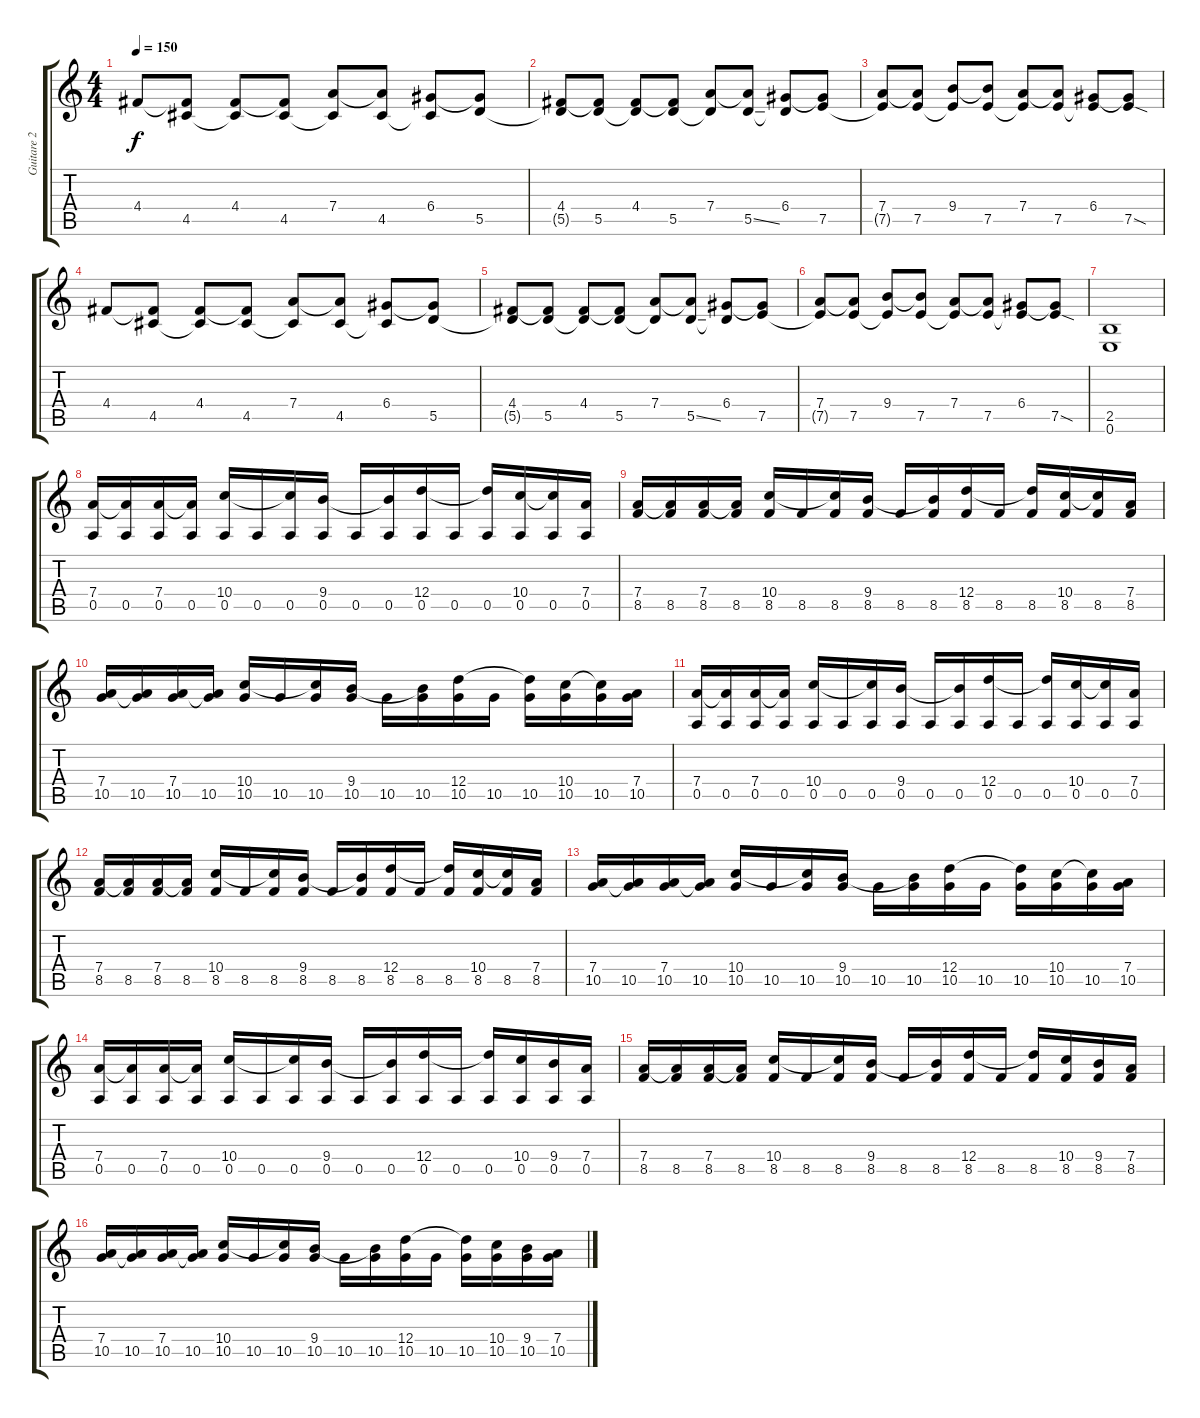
\track ("Guitare 2" "Guitare 2") {instrument acousticguitarsteel}
\staff {score tabs}
\tuning (E4 B3 G3 D3 A2 E2) {hide}
\ts (4 4)
\tempo 150
\clef g2
\ks c
4.4.8{dy f} (4.4{t} 4.5).8 (4.4 4.5{t}).8 (4.4{t} 4.5).8 (7.4 4.5{t}).8 (7.4{t} 4.5).8 (6.4 4.5{t}).8 (6.4{t} 5.5).8 |
(4.4 5.5{t}).8 (4.4{t} 5.5).8 (4.4 5.5{t}).8 (4.4{t} 5.5).8 (7.4 5.5{t}).8 (7.4{t} 5.5{ss}).8 (6.4 5.5{t}).8 (6.4{t} 7.5).8 |
(7.4 7.5{t}).8 (7.4{t} 7.5).8 (9.4 7.5{t}).8 (9.4{t} 7.5).8 (7.4 7.5{t}).8 (7.4{t} 7.5).8 (6.4 7.5{t}).8 (6.4{t} 7.5{sod}).8 |
4.4.8 (4.4{t} 4.5).8 (4.4 4.5{t}).8 (4.4{t} 4.5).8 (7.4 4.5{t}).8 (7.4{t} 4.5).8 (6.4 4.5{t}).8 (6.4{t} 5.5).8 |
(4.4 5.5{t}).8 (4.4{t} 5.5).8 (4.4 5.5{t}).8 (4.4{t} 5.5).8 (7.4 5.5{t}).8 (7.4{t} 5.5{ss}).8 (6.4 5.5{t}).8 (6.4{t} 7.5).8 |
(7.4 7.5{t}).8 (7.4{t} 7.5).8 (9.4 7.5{t}).8 (9.4{t} 7.5).8 (7.4 7.5{t}).8 (7.4{t} 7.5).8 (6.4 7.5{t}).8 (6.4{t} 7.5{sod}).8 |
(2.5 0.6).1{instrument distortionguitar} |
(7.4 0.5).16 (7.4{t} 0.5).16 (7.4 0.5).16 (7.4{t} 0.5).16 (10.4 0.5).16 0.5.16 (10.4{t} 0.5).16 (9.4 0.5).16 0.5.16 (9.4{t} 0.5).16 (12.4 0.5).16 0.5.16 (12.4{t} 0.5).16 (10.4 0.5).16 (10.4{t} 0.5).16 (7.4 0.5).16 |
(7.4 8.5).16 (7.4{t} 8.5).16 (7.4 8.5).16 (7.4{t} 8.5).16 (10.4 8.5).16 8.5.16 (10.4{t} 8.5).16 (9.4 8.5).16 8.5.16 (9.4{t} 8.5).16 (12.4 8.5).16 8.5.16 (12.4{t} 8.5).16 (10.4 8.5).16 (10.4{t} 8.5).16 (7.4 8.5).16 |
(7.4 10.5).16 (7.4{t} 10.5).16 (7.4 10.5).16 (7.4{t} 10.5).16 (10.4 10.5).16 10.5.16 (10.4{t} 10.5).16 (9.4 10.5).16 10.5.16 (9.4{t} 10.5).16 (12.4 10.5).16 10.5.16 (12.4{t} 10.5).16 (10.4 10.5).16 (10.4{t} 10.5).16 (7.4 10.5).16 |
(7.4 0.5).16 (7.4{t} 0.5).16 (7.4 0.5).16 (7.4{t} 0.5).16 (10.4 0.5).16 0.5.16 (10.4{t} 0.5).16 (9.4 0.5).16 0.5.16 (9.4{t} 0.5).16 (12.4 0.5).16 0.5.16 (12.4{t} 0.5).16 (10.4 0.5).16 (10.4{t} 0.5).16 (7.4 0.5).16 |
(7.4 8.5).16 (7.4{t} 8.5).16 (7.4 8.5).16 (7.4{t} 8.5).16 (10.4 8.5).16 8.5.16 (10.4{t} 8.5).16 (9.4 8.5).16 8.5.16 (9.4{t} 8.5).16 (12.4 8.5).16 8.5.16 (12.4{t} 8.5).16 (10.4 8.5).16 (10.4{t} 8.5).16 (7.4 8.5).16 |
(7.4 10.5).16 (7.4{t} 10.5).16 (7.4 10.5).16 (7.4{t} 10.5).16 (10.4 10.5).16 10.5.16 (10.4{t} 10.5).16 (9.4 10.5).16 10.5.16 (9.4{t} 10.5).16 (12.4 10.5).16 10.5.16 (12.4{t} 10.5).16 (10.4 10.5).16 (10.4{t} 10.5).16 (7.4 10.5).16 |
(7.4 0.5).16 (7.4{t} 0.5).16 (7.4 0.5).16 (7.4{t} 0.5).16 (10.4 0.5).16 0.5.16 (10.4{t} 0.5).16 (9.4 0.5).16 0.5.16 (9.4{t} 0.5).16 (12.4 0.5).16 0.5.16 (12.4{t} 0.5).16 (10.4 0.5).16 (9.4 0.5).16 (7.4 0.5).16 |
(7.4 8.5).16 (7.4{t} 8.5).16 (7.4 8.5).16 (7.4{t} 8.5).16 (10.4 8.5).16 8.5.16 (10.4{t} 8.5).16 (9.4 8.5).16 8.5.16 (9.4{t} 8.5).16 (12.4 8.5).16 8.5.16 (12.4{t} 8.5).16 (10.4 8.5).16 (9.4 8.5).16 (7.4 8.5).16 |
(7.4 10.5).16 (7.4{t} 10.5).16 (7.4 10.5).16 (7.4{t} 10.5).16 (10.4 10.5).16 10.5.16 (10.4{t} 10.5).16 (9.4 10.5).16 10.5.16 (9.4{t} 10.5).16 (12.4 10.5).16 10.5.16 (12.4{t} 10.5).16 (10.4 10.5).16 (9.4 10.5).16 (7.4 10.5).16
